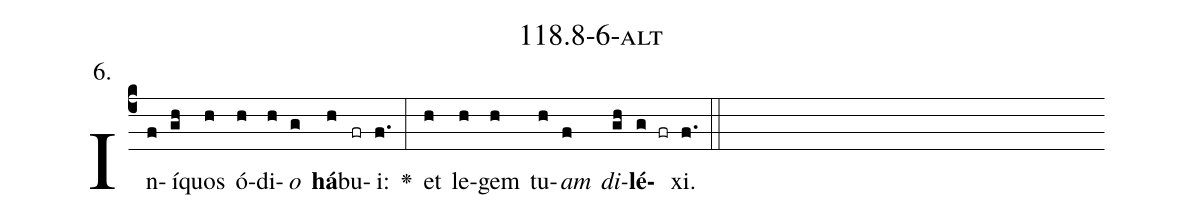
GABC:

name: 118.8-6-alt;
annotation: 6.;
%%
(c4)In(f)í(gh)quos(h) ó(h)di(h)<i>o</i>(g) <b>há</b>(h)bu(fr)i:(f.) <v>\greheightstar</v>(:) et(h) le(h)gem(h) tu(h)<i>am</i>(f) <i>di</i>(gh)<b>lé</b>(g fr)xi.(f.) (::)


%E(h) u(h) o(f) u(gh) a(g) e.(f.) (::)
